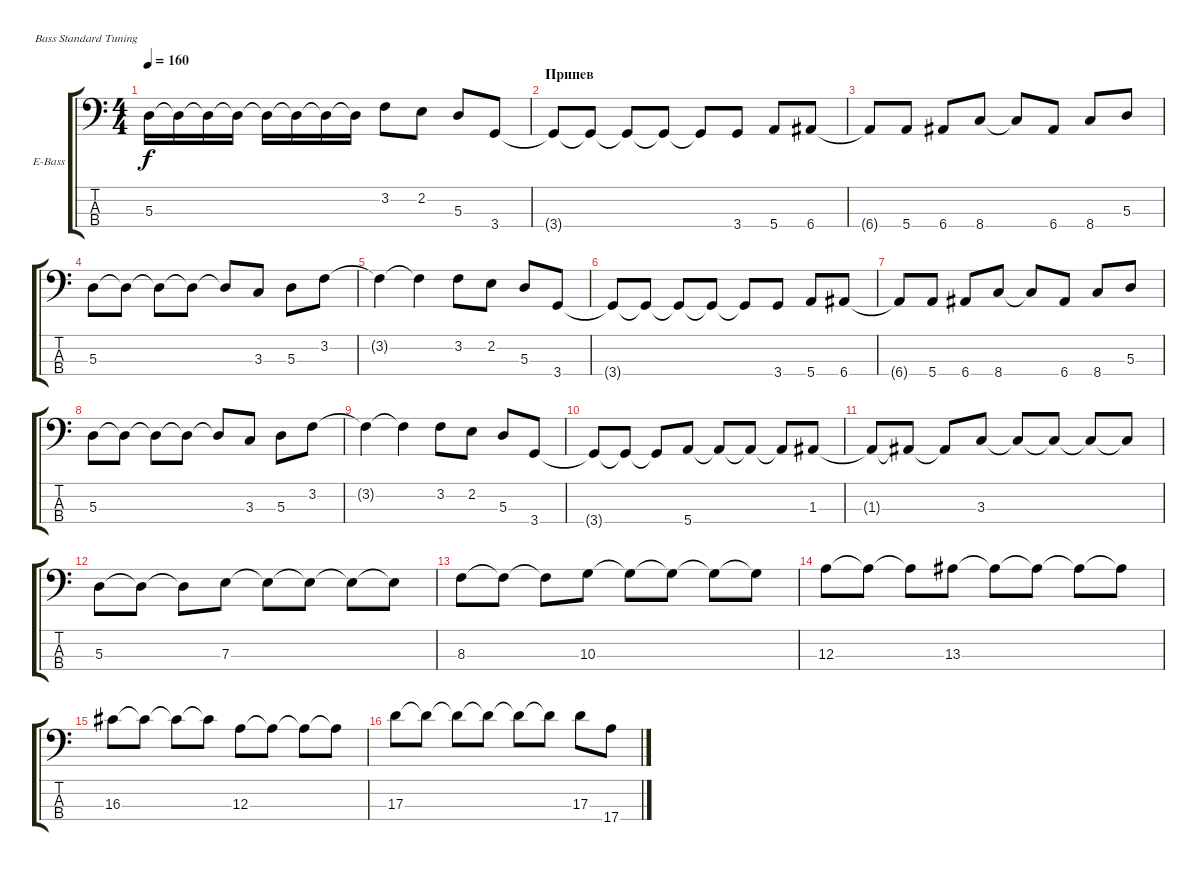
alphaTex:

\bracketExtendMode groupsimilarinstruments
\firstSystemTrackNameOrientation horizontal
\otherSystemsTrackNameOrientation horizontal
\track ("Алик Грановский" "E-Bass") {instrument electricbassfinger}
\staff {score tabs}
\tuning (G2 D2 A1 E1)
\ts (4 4)
\tempo 160
\clef f4
\ks c
5.3{t}.16{dy f} 5.3{t}.16 5.3{t}.16 5.3{t}.16 5.3{t}.16 5.3{t}.16 5.3{t}.16 5.3{t}.16 3.2.8 2.2.8 5.3.8 3.4.8 |
\section ("" "Припев")
3.4{t}.8 3.4{t}.8 3.4{t}.8 3.4{t}.8 3.4{t}.8 3.4.8 5.4.8 6.4.8 |
6.4{t}.8 5.4.8 6.4.8 8.4.8 8.4{t}.8 6.4.8 8.4.8 5.3.8 |
5.3.8 5.3{t}.8 5.3{t}.8 5.3{t}.8 5.3{t}.8 3.3.8 5.3.8 3.2.8 |
3.2{t}.4 3.2{t}.4 3.2.8 2.2.8 5.3.8 3.4.8 |
3.4{t}.8 3.4{t}.8 3.4{t}.8 3.4{t}.8 3.4{t}.8 3.4.8 5.4.8 6.4.8 |
6.4{t}.8 5.4.8 6.4.8 8.4.8 8.4{t}.8 6.4.8 8.4.8 5.3.8 |
5.3.8 5.3{t}.8 5.3{t}.8 5.3{t}.8 5.3{t}.8 3.3.8 5.3.8 3.2.8 |
3.2{t}.4 3.2{t}.4 3.2.8 2.2.8 5.3.8 3.4.8 |
3.4{t}.8 3.4{t}.8 3.4{t}.8 5.4.8 5.4{t}.8 5.4{t}.8 5.4{t}.8 1.3.8 |
1.3{t}.8 1.3{t}.8 1.3{t}.8 3.3.8 3.3{t}.8 3.3{t}.8 3.3{t}.8 3.3{t}.8 |
5.3.8 5.3{t}.8 5.3{t}.8 7.3.8 7.3{t}.8 7.3{t}.8 7.3{t}.8 7.3{t}.8 |
8.3.8 8.3{t}.8 8.3{t}.8 10.3.8 10.3{t}.8 10.3{t}.8 10.3{t}.8 10.3{t}.8 |
12.3.8 12.3{t}.8 12.3{t}.8 13.3.8 13.3{t}.8 13.3{t}.8 13.3{t}.8 13.3{t}.8 |
16.3.8 16.3{t}.8 16.3{t}.8 16.3{t}.8 12.3.8 12.3{t}.8 12.3{t}.8 12.3{t}.8 |
17.3.8 17.3{t}.8 17.3{t}.8 17.3{t}.8 17.3{t}.8 17.3{t}.8 17.3.8 17.4.8
